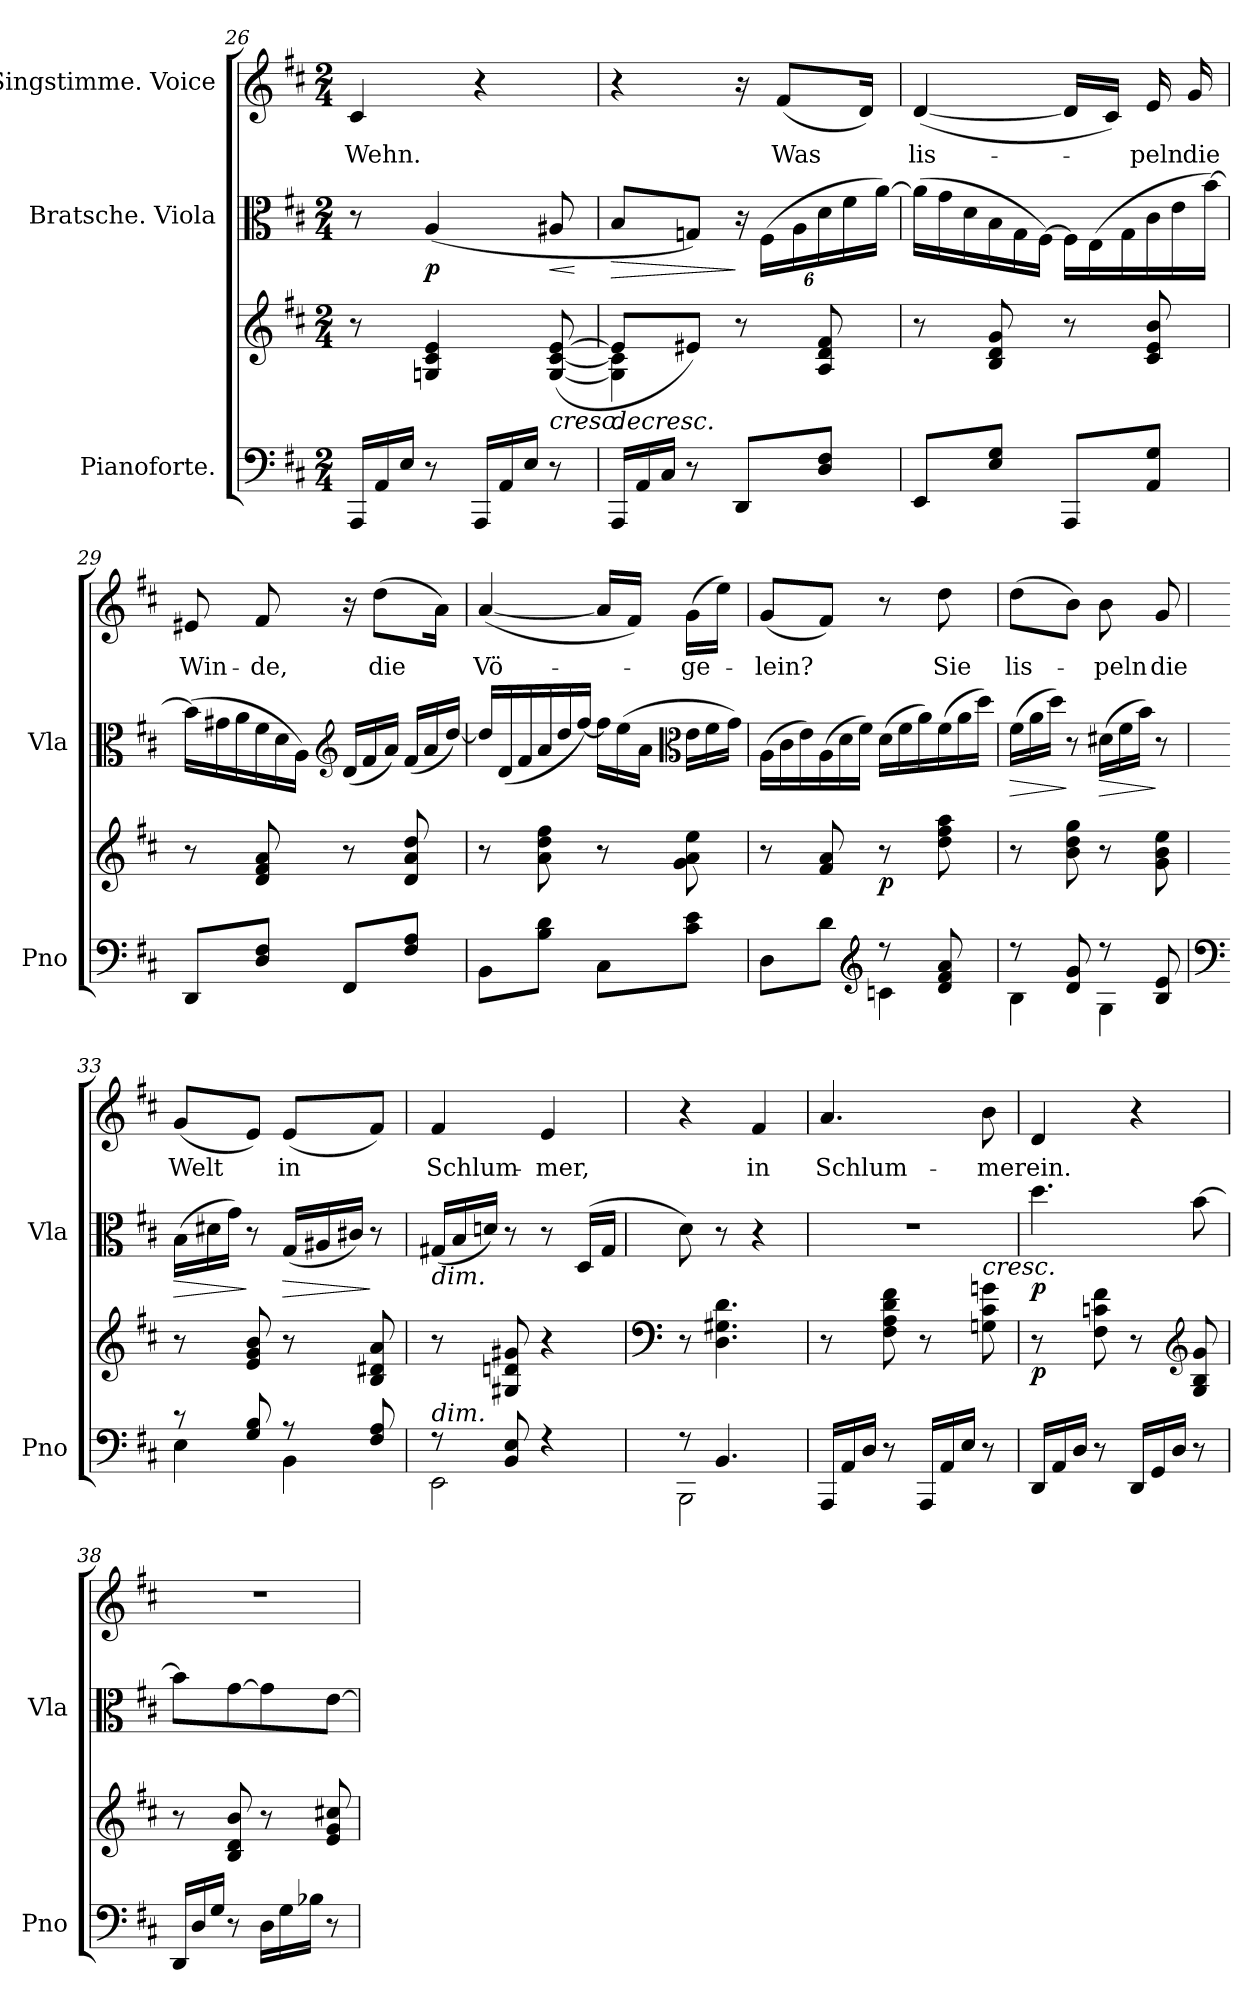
**kern	**kern	**dynam	**kern	**dynam	**kern	**text
*part3	*part3	*part3	*part2	*part2	*part1	*part1
*staff4	*staff3	*staff3/4	*staff2	*staff2	*staff1	*staff1
*I"Pianoforte.	*	*	*I"Bratsche. Viola	*	*I"Singstimme. Voice	*
*I'Pno	*	*	*I'Vla	*	*	*
*clefF4	*clefG2	*	*clefC3	*	*clefG2	*
*k[f#c#]	*k[f#c#]	*	*k[f#c#]	*	*k[f#c#]	*
*M2/4	*M2/4	*	*M2/4	*	*M2/4	*
*Xtuplet	*	*	*	*	*	*
=26	=26	=26	=26	=26	=26	=26
!	!	!	!	!	!	!LO:LY:b
24AAA/LL	8r	.	8r	.	4c#/	Wehn.
24AA/	.	.	.	.	.	.
24E/JJ	.	.	.	.	.	.
!	!	!	!	!LO:DY:b	!	!
8r	4Gn/ 4c#/ 4e/	.	(>4A/	p	.	.
24AAA/LL	.	.	.	.	4r	.
24AA/	.	.	.	.	.	.
24E/JJ	.	.	.	.	.	.
!	!	!LO:HP:b	!	!LO:HP:b	!	!
8r	(>[<8G/ [<8c#/ [8e/	<	8A#X/	<	.	.
.	.	.	.	[	.	.
!!LO:LB:g=z
=27	=27	=27	=27	=27	=27	=27
!	!	!LO:HP:b	!	!LO:HP:b	!	!
*	*^	*	*	*	*	*
24AAA/LL	8e/L]	4G\] 4c#\]	>	8B/L	>	4r	.
24AA/	.	.	.	.	.	.	.
24C#/JJ	.	.	.	.	.	.	.
8r	8e#X/J)	.	.	8Gn/J)	.	.	.
*	*	*	*	*Xbrackettup	*	*	*
!	!	!	!LO:DY:n=1:b	!	!	!	!
8DD/L	8r	4ryy	[ other-dynamics	24r	]	16r	.
.	.	.	.	(24F#\LL	.	.	.
!	!	!	!	!	!	!	!LO:LY:b
.	.	.	.	.	.	(8f#/L	Was
.	.	.	.	24A\	.	.	.
8D/ 8F#/J	8A/ 8d/ 8f#/	.	.	24d\	.	.	.
.	.	.	.	24f#\	.	.	.
.	.	.	.	.	.	16d/Jk)	.
.	.	.	.	[24a\JJ)	.	.	.
*	*v	*v	*	*	*	*	*
=28	=28	=28	=28	=28	=28	=28
*	*	*	*Xtuplet	*	*	*
!	!	!	!	!	!	!LO:LY:b
8EE/L	8r	.	(24a\LL]	.	(<[4d/	lis-
.	.	.	24g\	.	.	.
.	.	.	24d\	.	.	.
8E/ 8G/J	8B/ 8d/ 8g/	.	24B\	.	.	.
.	.	.	24G\	.	.	.
.	.	.	[24F#\JJ)	.	.	.
8AAA/L	8r	.	24F#\LL]	.	16d/LL]	.
.	.	.	(24E\	.	.	.
.	.	.	.	.	16c#/JJ)	.
.	.	.	24G\	.	.	.
!	!	!	!	!	!	!LO:LY:b
8AA/ 8G/J	8c#/ 8e/ 8b/	.	24c#\	.	16e/	-peln
.	.	.	24e\	.	.	.
!	!	!	!	!	!	!LO:LY:b
.	.	.	.	.	16g/	die
.	.	.	[24b\JJ)	.	.	.
=29	=29	=29	=29	=29	=29	=29
!	!	!	!	!	!	!LO:LY:b
8DD/L	8r	.	(24b\LL]	.	8e#X/	Win-
.	.	.	24g#X\	.	.	.
.	.	.	24a\	.	.	.
!	!	!	!	!	!	!LO:LY:b
8D/ 8F#/J	8d/ 8f#/ 8a/	.	24f#\	.	8f#/	-de,
.	.	.	24d\	.	.	.
.	.	.	24A\JJ)	.	.	.
*	*	*	*clefG2	*	*	*
8FF#/L	8r	.	(24d/LL	.	16r	.
.	.	.	24f#/	.	.	.
!	!	!	!	!	!	!LO:LY:b
.	.	.	.	.	(8dd\L	die
.	.	.	24a/JJ)	.	.	.
8F#/ 8A/J	8d/ 8a/ 8dd/	.	(24f#/LL	.	.	.
.	.	.	24a/	.	.	.
.	.	.	.	.	16a\Jk)	.
.	.	.	[>24dd/JJ)	.	.	.
=30	=30	=30	=30	=30	=30	=30
!	!	!	!	!	!	!LO:LY:b
8BB\L	8r	.	24dd/LL]	.	(<[4a/	Vö-
.	.	.	(24d/	.	.	.
.	.	.	24f#/	.	.	.
8B\ 8d\J	8a\ 8dd\ 8ff#\	.	24a/	.	.	.
.	.	.	24dd/	.	.	.
.	.	.	[24ff#/JJ)	.	.	.
8C#\L	8r	.	24ff#\LL]	.	16a/LL]	.
.	.	.	(24ee\	.	.	.
.	.	.	.	.	16f#/JJ)	.
.	.	.	24a\JJ	.	.	.
*	*	*	*clefC3	*	*	*
!	!	!	!	!	!	!LO:LY:b
8c#\ 8e\J	8g\ 8a\ 8ee\	.	24e\LL	.	(16g\LL	-ge-
.	.	.	24f#\	.	.	.
.	.	.	.	.	16ee\JJ)	.
.	.	.	24g\JJ)	.	.	.
!!LO:LB:g=z
=31	=31	=31	=31	=31	=31	=31
*^	*	*	*	*	*	*
!	!	!	!	!	!	!	!LO:LY:b
8D\L	4ryy	8r	.	(24A\LL	.	(8g/L	-lein?
.	.	.	.	24c#\	.	.	.
.	.	.	.	24e\)	.	.	.
8d\J	.	8f#/ 8a/	]	(24A\	.	8f#/J)	.
.	.	.	.	24d\	.	.	.
.	.	.	.	24f#\JJ)	.	.	.
*clefG2	*	*	*	*	*	*	*
!	!	!	!LO:DY:b	!	!	!	!
8r	4cn\	8r	p	(24d\LL	.	8r	.
.	.	.	.	24f#\	.	.	.
.	.	.	.	24a\)	.	.	.
!	!	!	!	!	!	!	!LO:LY:b
8d/ 8f#/ 8a/	.	8dd\ 8ff#\ 8aa\	.	(24f#\	.	8dd\	Sie
.	.	.	.	24a\	.	.	.
.	.	.	.	24dd\JJ)	.	.	.
=32	=32	=32	=32	=32	=32	=32	=32
!	!	!	!	!	!LO:HP:b	!	!LO:LY:b
8r	4B\	8r	.	(24f#\LL	>	(8dd\L	lis-
.	.	.	.	24a\	.	.	.
.	.	.	.	24dd\JJ)	.	.	.
8d/ 8g/	.	8b\ 8dd\ 8gg\	.	8r	]	8b\J)	.
!	!	!	!	!	!LO:HP:b	!	!LO:LY:b
8r	4G\	8r	.	(24d#X\LL	>	8b\	-peln
.	.	.	.	24f#\	.	.	.
.	.	.	.	24b\JJ)	.	.	.
!	!	!	!	!	!	!	!LO:LY:b
8B/ 8e/	.	8g\ 8b\ 8ee\	.	8r	]	8g/	die
=33	=33	=33	=33	=33	=33	=33	=33
*clefF4	*	*	*	*	*	*	*
!	!	!	!	!	!LO:HP:b	!	!LO:LY:b
8r	4E\	8r	.	(24B\LL	>	(8g/L	Welt
.	.	.	.	24d#X\	.	.	.
.	.	.	.	24g\JJ)	.	.	.
8G/ 8B/	.	8e/ 8g/ 8b/	.	8r	]	8e/J)	.
!	!	!	!	!	!LO:HP:b	!	!LO:LY:b
8r	4BB\	8r	.	(24G/LL	>	(8e/L	in
.	.	.	.	24A#X/	.	.	.
.	.	.	.	24c#X/JJ)	.	.	.
8F#/ 8A/	.	8B/ 8d#X/ 8a/	.	8r	]	8f#/J)	.
=34	=34	=34	=34	=34	=34	=34	=34
!	!	!	!	!LO:TX:b:i:t=dim.	!	!	!
!LO:TX:a:i:t=dim.	!	!	!	!	!	!	!
!	!	!	!	!	!	!	!LO:LY:b
8r	2EE\	8r	.	(24G#X/LL	.	4f#/	Schlum-
.	.	.	.	24B/	.	.	.
.	.	.	.	24dn/JJ)	.	.	.
8BB/ 8E/	.	8G#X/ 8dn/ 8g#X/	.	8r	.	.	.
!	!	!	!	!	!	!	!LO:LY:b
4r	.	4r	.	8r	.	4e/	-mer,
.	.	.	.	(>16D/LL	.	.	.
.	.	.	.	16G#/JJ	.	.	.
!!LO:PB:g=z
=35	=35	=35	=35	=35	=35	=35	=35
*	*	*clefF4	*	*	*	*	*
8r	2BBB\	8r	.	8d\)	.	4r	.
4.BB/	.	4.D\ 4.G#X\ 4.d\	.	8r	.	.	.
!	!	!	!	!	!	!	!LO:LY:b
.	.	.	.	4r	.	4f#/	in
*v	*v	*	*	*	*	*	*
=36	=36	=36	=36	=36	=36	=36
*	*	*	*^	*	*	*
!	!	!	!	!	!	!	!LO:LY:b
24AAA/LL	8r	.	2r	4.ryy	.	4.a/	Schlum-
24AA/	.	.	.	.	.	.	.
24D/JJ	.	.	.	.	.	.	.
8r	8F#\ 8A\ 8d\ 8f#\	.	.	.	.	.	.
24AAA/LL	8r	.	.	.	.	.	.
24AA/	.	.	.	.	.	.	.
24E/JJ	.	.	.	.	.	.	.
!	!	!	!	!	!LO:HP:b	!	!LO:LY:b
8r	8Gn\ 8c#\ 8gn\	.	.	8ryy	<	8b\	-mer
=37	=37	=37	=37	=37	=37	=37	=37
!	!	!LO:DY:b	!	!	!LO:DY:b	!	!LO:LY:b
24DD/LL	8r	p	4.dd\	8ryy	p	4d/	ein.
24AA/	.	.	.	.	.	.	.
24D/JJ	.	.	.	.	.	.	.
8r	8F#\ 8cn\ 8f#\	.	.	4.ryy	[	.	.
24DD/LL	8r	.	.	.	.	4r	.
24GG/	.	.	.	.	.	.	.
24D/JJ	.	.	.	.	.	.	.
*	*clefG2	*	*	*	*	*	*
8r	8G/ 8B/ 8g/	.	[8b\	.	.	.	.
*	*	*	*v	*v	*	*	*
=38	=38	=38	=38	=38	=38	=38
24DD/LL	8r	.	8b\L]	.	2r	.
24D/	.	.	.	.	.	.
24G/JJ	.	.	.	.	.	.
8r	8B/ 8d/ 8b/	.	[8g\	.	.	.
24D\LL	8r	.	8g\]	.	.	.
24G\	.	.	.	.	.	.
24B-X\JJ	.	.	.	.	.	.
8r	8e/ 8g/ 8cc#X/	.	[8e\J	.	.	.
=	=	=	=	=	=	=
*-	*-	*-	*-	*-	*-	*-
